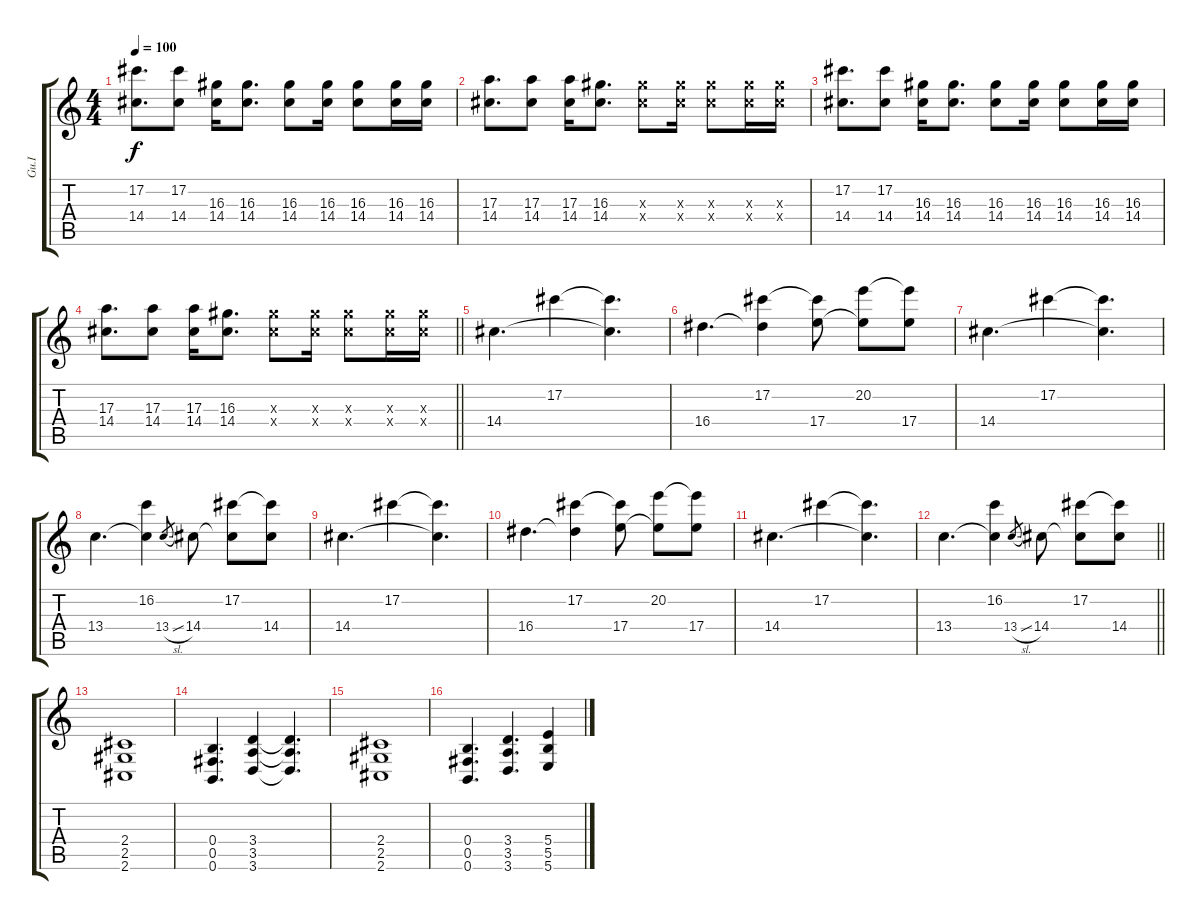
\track ("Gu.I" "Gu.I") {instrument distortionguitar}
\staff {score tabs}
\tuning (Db4 Ab3 E3 B2 Gb2 B1) {hide}
\ts (4 4)
\tempo 100
\clef g2
\ks c
(17.2 14.4).8{d dy f} (17.2 14.4).8 (16.3 14.4).16 (16.3 14.4).8{d} (16.3 14.4).8 (16.3 14.4).16 (16.3 14.4).8 (16.3 14.4).16 (16.3 14.4).16 |
(17.3 14.4).8{d} (17.3 14.4).8 (17.3 14.4).16 (16.3 14.4).8{d} (16.3{x} 14.4{x}).8 (16.3{x} 14.4{x}).16 (16.3{x} 14.4{x}).8 (16.3{x} 14.4{x}).16 (16.3{x} 14.4{x}).16 |
(17.2 14.4).8{d} (17.2 14.4).8 (16.3 14.4).16 (16.3 14.4).8{d} (16.3 14.4).8 (16.3 14.4).16 (16.3 14.4).8 (16.3 14.4).16 (16.3 14.4).16 |
\barLineRight lightlight
(17.3 14.4).8{d} (17.3 14.4).8 (17.3 14.4).16 (16.3 14.4).8{d} (16.3{x} 14.4{x}).8 (16.3{x} 14.4{x}).16 (16.3{x} 14.4{x}).8 (16.3{x} 14.4{x}).16 (16.3{x} 14.4{x}).16 |
14.4.4{d} 17.2.4 (17.2{t} 14.4{t}).4{d} |
16.4.4{d} (17.2 16.4{t}).4 (17.2{t} 17.4).8 (20.2 17.4{t}).8 (20.2{t} 17.4).8 |
14.4.4{d} 17.2.4 (17.2{t} 14.4{t}).4{d} |
13.4.4{d} (16.2 13.4{t}).4 13.4{sl}.8{gr} 14.4.8 (17.2 14.4{t}).8 (17.2{t} 14.4).8 |
14.4.4{d} 17.2.4 (17.2{t} 14.4{t}).4{d} |
16.4.4{d} (17.2 16.4{t}).4 (17.2{t} 17.4).8 (20.2 17.4{t}).8 (20.2{t} 17.4).8 |
14.4.4{d} 17.2.4 (17.2{t} 14.4{t}).4{d} |
\barLineRight lightlight
13.4.4{d} (16.2 13.4{t}).4 13.4{sl}.8{gr} 14.4.8 (17.2 14.4{t}).8 (17.2{t} 14.4).8 |
(2.4 2.5 2.6).1{instrument distortionguitar} |
(0.4 0.5 0.6).4{d} (3.4 3.5 3.6).4 (3.4{t} 3.5{t} 3.6{t}).4{d} |
(2.4 2.5 2.6).1 |
(0.4 0.5 0.6).4{d} (3.4 3.5 3.6).4{d} (5.4 5.5 5.6).4
